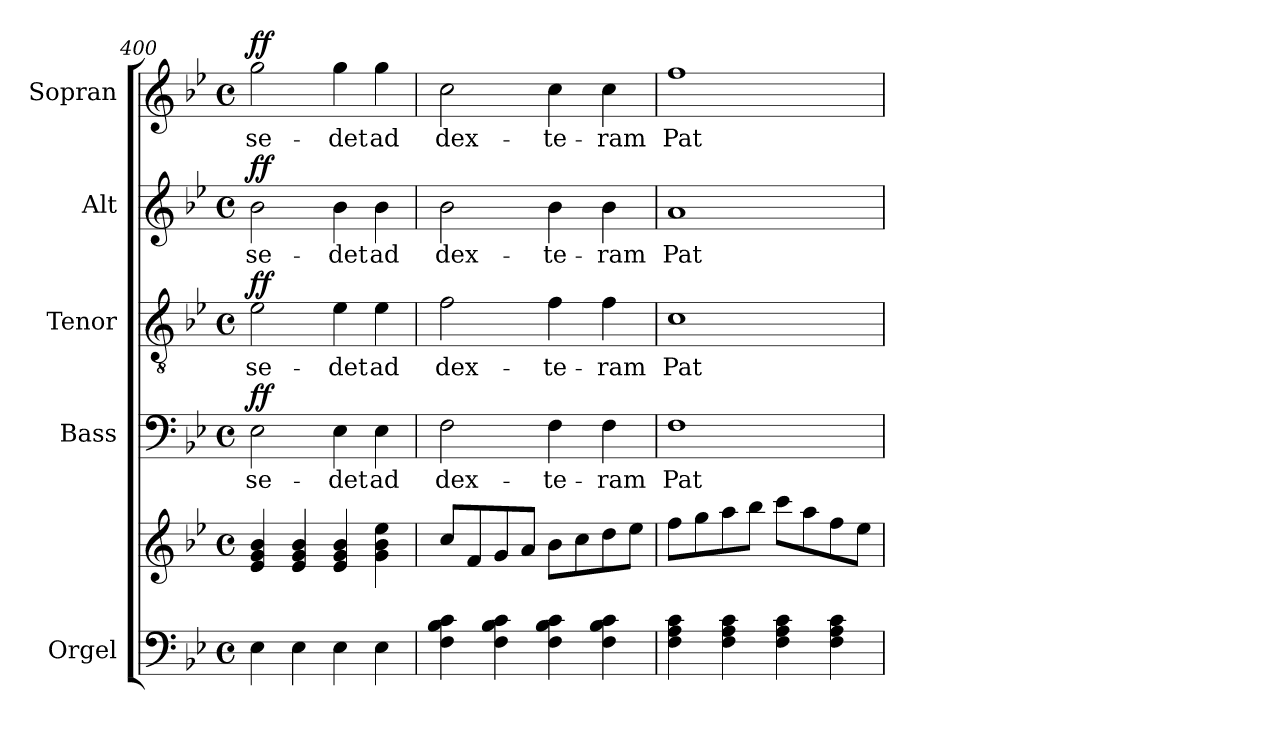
**kern	**kern	**kern	**text	**dynam	**kern	**text	**dynam	**kern	**text	**dynam	**kern	**text	**dynam
*part5	*part5	*part4	*part4	*part4	*part3	*part3	*part3	*part2	*part2	*part2	*part1	*part1	*part1
*staff6	*staff5	*staff4	*staff4	*staff4	*staff3	*staff3	*staff3	*staff2	*staff2	*staff2	*staff1	*staff1	*staff1
*I"Orgel	*	*I"Bass	*	*	*I"Tenor	*	*	*I"Alt	*	*	*I"Sopran	*	*
*I'Org.	*	*I'B.	*	*	*I'T.	*	*	*I'A.	*	*	*I'S.	*	*
*clefF4	*clefG2	*clefF4	*	*	*clefGv2	*	*	*clefG2	*	*	*clefG2	*	*
*k[b-e-]	*k[b-e-]	*k[b-e-]	*	*	*k[b-e-]	*	*	*k[b-e-]	*	*	*k[b-e-]	*	*
*B-:	*B-:	*B-:	*	*	*B-:	*	*	*B-:	*	*	*B-:	*	*
*M4/4	*M4/4	*M4/4	*	*	*M4/4	*	*	*M4/4	*	*	*M4/4	*	*
*met(c)	*met(c)	*met(c)	*	*	*met(c)	*	*	*met(c)	*	*	*met(c)	*	*
=400	=400	=400	=400	=400	=400	=400	=400	=400	=400	=400	=400	=400	=400
!	!	!	!LO:LY:b	!LO:DY:a	!	!LO:LY:b	!LO:DY:a	!	!LO:LY:b	!LO:DY:a	!	!LO:LY:b	!LO:DY:a
4E-\	4e-/ 4g/ 4b-/	2E-\	se-	ff	2e-\	se-	ff	2b-\	se-	ff	2gg\	se-	ff
4E-\	4e-/ 4g/ 4b-/	.	.	.	.	.	.	.	.	.	.	.	.
!	!	!	!LO:LY:b	!	!	!LO:LY:b	!	!	!LO:LY:b	!	!	!LO:LY:b	!
4E-\	4e-/ 4g/ 4b-/	4E-\	-det	.	4e-\	-det	.	4b-\	-det	.	4gg\	-det	.
!	!	!	!LO:LY:b	!	!	!LO:LY:b	!	!	!LO:LY:b	!	!	!LO:LY:b	!
4E-\	4g\ 4b-\ 4ee-\	4E-\	ad	.	4e-\	ad	.	4b-\	ad	.	4gg\	ad	.
=401	=401	=401	=401	=401	=401	=401	=401	=401	=401	=401	=401	=401	=401
!	!	!	!LO:LY:b	!	!	!LO:LY:b	!	!	!LO:LY:b	!	!	!LO:LY:b	!
4F\ 4B-\ 4c\	8cc/L	2F\	dex-	.	2f\	dex-	.	2b-\	dex-	.	2cc\	dex-	.
.	8f/	.	.	.	.	.	.	.	.	.	.	.	.
4F\ 4B-\ 4c\	8g/	.	.	.	.	.	.	.	.	.	.	.	.
.	8a/J	.	.	.	.	.	.	.	.	.	.	.	.
!	!	!	!LO:LY:b	!	!	!LO:LY:b	!	!	!LO:LY:b	!	!	!LO:LY:b	!
4F\ 4B-\ 4c\	8b-\L	4F\	-te-	.	4f\	-te-	.	4b-\	-te-	.	4cc\	-te-	.
.	8cc\	.	.	.	.	.	.	.	.	.	.	.	.
!	!	!	!LO:LY:b	!	!	!LO:LY:b	!	!	!LO:LY:b	!	!	!LO:LY:b	!
4F\ 4B-\ 4c\	8dd\	4F\	-ram	.	4f\	-ram	.	4b-\	-ram	.	4cc\	-ram	.
.	8ee-\J	.	.	.	.	.	.	.	.	.	.	.	.
=402	=402	=402	=402	=402	=402	=402	=402	=402	=402	=402	=402	=402	=402
!	!	!	!LO:LY:b	!	!	!LO:LY:b	!	!	!LO:LY:b	!	!	!LO:LY:b	!
4F\ 4A\ 4c\	8ff\L	1F	Pat-	.	1c	Pat-	.	1a	Pat-	.	1ff	Pat-	.
.	8gg\	.	.	.	.	.	.	.	.	.	.	.	.
4F\ 4A\ 4c\	8aa\	.	.	.	.	.	.	.	.	.	.	.	.
.	8bb-\J	.	.	.	.	.	.	.	.	.	.	.	.
4F\ 4A\ 4c\	8ccc\L	.	.	.	.	.	.	.	.	.	.	.	.
.	8aa\	.	.	.	.	.	.	.	.	.	.	.	.
4F\ 4A\ 4c\	8ff\	.	.	.	.	.	.	.	.	.	.	.	.
.	8ee-\J	.	.	.	.	.	.	.	.	.	.	.	.
=	=	=	=	=	=	=	=	=	=	=	=	=	=
*-	*-	*-	*-	*-	*-	*-	*-	*-	*-	*-	*-	*-	*-
